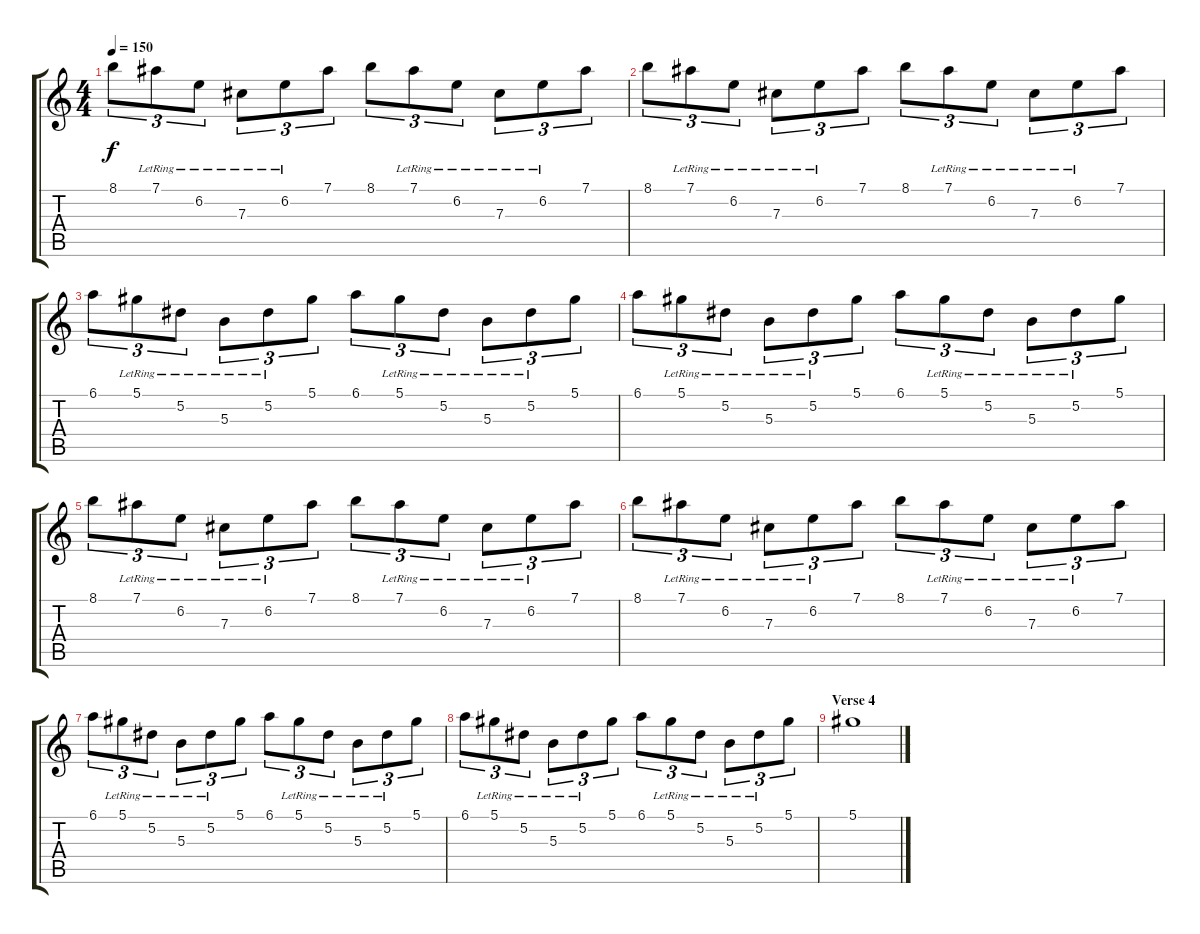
\track "" {instrument acousticguitarsteel}
\staff {score tabs}
\tuning (Eb4 Bb3 Gb3 Db3 Ab2 Eb2) {hide}
\ts (4 4)
\tempo 150
\clef g2
\ks c
8.1.8{tu (3 2) dy f volume 14 instrument vibraphone} 7.1{lr}.8{tu (3 2)} 6.2{lr}.8{tu (3 2)} 7.3{lr}.8{tu (3 2)} 6.2{lr}.8{tu (3 2)} 7.1.8{tu (3 2)} 8.1.8{tu (3 2)} 7.1{lr}.8{tu (3 2)} 6.2{lr}.8{tu (3 2)} 7.3{lr}.8{tu (3 2)} 6.2{lr}.8{tu (3 2)} 7.1.8{tu (3 2)} |
8.1.8{tu (3 2)} 7.1{lr}.8{tu (3 2)} 6.2{lr}.8{tu (3 2)} 7.3{lr}.8{tu (3 2)} 6.2{lr}.8{tu (3 2)} 7.1.8{tu (3 2)} 8.1.8{tu (3 2)} 7.1{lr}.8{tu (3 2)} 6.2{lr}.8{tu (3 2)} 7.3{lr}.8{tu (3 2)} 6.2{lr}.8{tu (3 2)} 7.1.8{tu (3 2)} |
6.1.8{tu (3 2)} 5.1{lr}.8{tu (3 2)} 5.2{lr}.8{tu (3 2)} 5.3{lr}.8{tu (3 2)} 5.2{lr}.8{tu (3 2)} 5.1.8{tu (3 2)} 6.1.8{tu (3 2)} 5.1{lr}.8{tu (3 2)} 5.2{lr}.8{tu (3 2)} 5.3{lr}.8{tu (3 2)} 5.2{lr}.8{tu (3 2)} 5.1.8{tu (3 2)} |
6.1.8{tu (3 2)} 5.1{lr}.8{tu (3 2)} 5.2{lr}.8{tu (3 2)} 5.3{lr}.8{tu (3 2)} 5.2{lr}.8{tu (3 2)} 5.1.8{tu (3 2)} 6.1.8{tu (3 2)} 5.1{lr}.8{tu (3 2)} 5.2{lr}.8{tu (3 2)} 5.3{lr}.8{tu (3 2)} 5.2{lr}.8{tu (3 2)} 5.1.8{tu (3 2)} |
8.1.8{tu (3 2) volume 14 instrument vibraphone} 7.1{lr}.8{tu (3 2)} 6.2{lr}.8{tu (3 2)} 7.3{lr}.8{tu (3 2)} 6.2{lr}.8{tu (3 2)} 7.1.8{tu (3 2)} 8.1.8{tu (3 2)} 7.1{lr}.8{tu (3 2)} 6.2{lr}.8{tu (3 2)} 7.3{lr}.8{tu (3 2)} 6.2{lr}.8{tu (3 2)} 7.1.8{tu (3 2)} |
8.1.8{tu (3 2)} 7.1{lr}.8{tu (3 2)} 6.2{lr}.8{tu (3 2)} 7.3{lr}.8{tu (3 2)} 6.2{lr}.8{tu (3 2)} 7.1.8{tu (3 2)} 8.1.8{tu (3 2)} 7.1{lr}.8{tu (3 2)} 6.2{lr}.8{tu (3 2)} 7.3{lr}.8{tu (3 2)} 6.2{lr}.8{tu (3 2)} 7.1.8{tu (3 2)} |
6.1.8{tu (3 2)} 5.1{lr}.8{tu (3 2)} 5.2{lr}.8{tu (3 2)} 5.3{lr}.8{tu (3 2)} 5.2{lr}.8{tu (3 2)} 5.1.8{tu (3 2)} 6.1.8{tu (3 2)} 5.1{lr}.8{tu (3 2)} 5.2{lr}.8{tu (3 2)} 5.3{lr}.8{tu (3 2)} 5.2{lr}.8{tu (3 2)} 5.1.8{tu (3 2)} |
6.1.8{tu (3 2)} 5.1{lr}.8{tu (3 2)} 5.2{lr}.8{tu (3 2)} 5.3{lr}.8{tu (3 2)} 5.2{lr}.8{tu (3 2)} 5.1.8{tu (3 2)} 6.1.8{tu (3 2)} 5.1{lr}.8{tu (3 2)} 5.2{lr}.8{tu (3 2)} 5.3{lr}.8{tu (3 2)} 5.2{lr}.8{tu (3 2)} 5.1.8{tu (3 2)} |
\section ("" "Verse 4")
5.1.1
